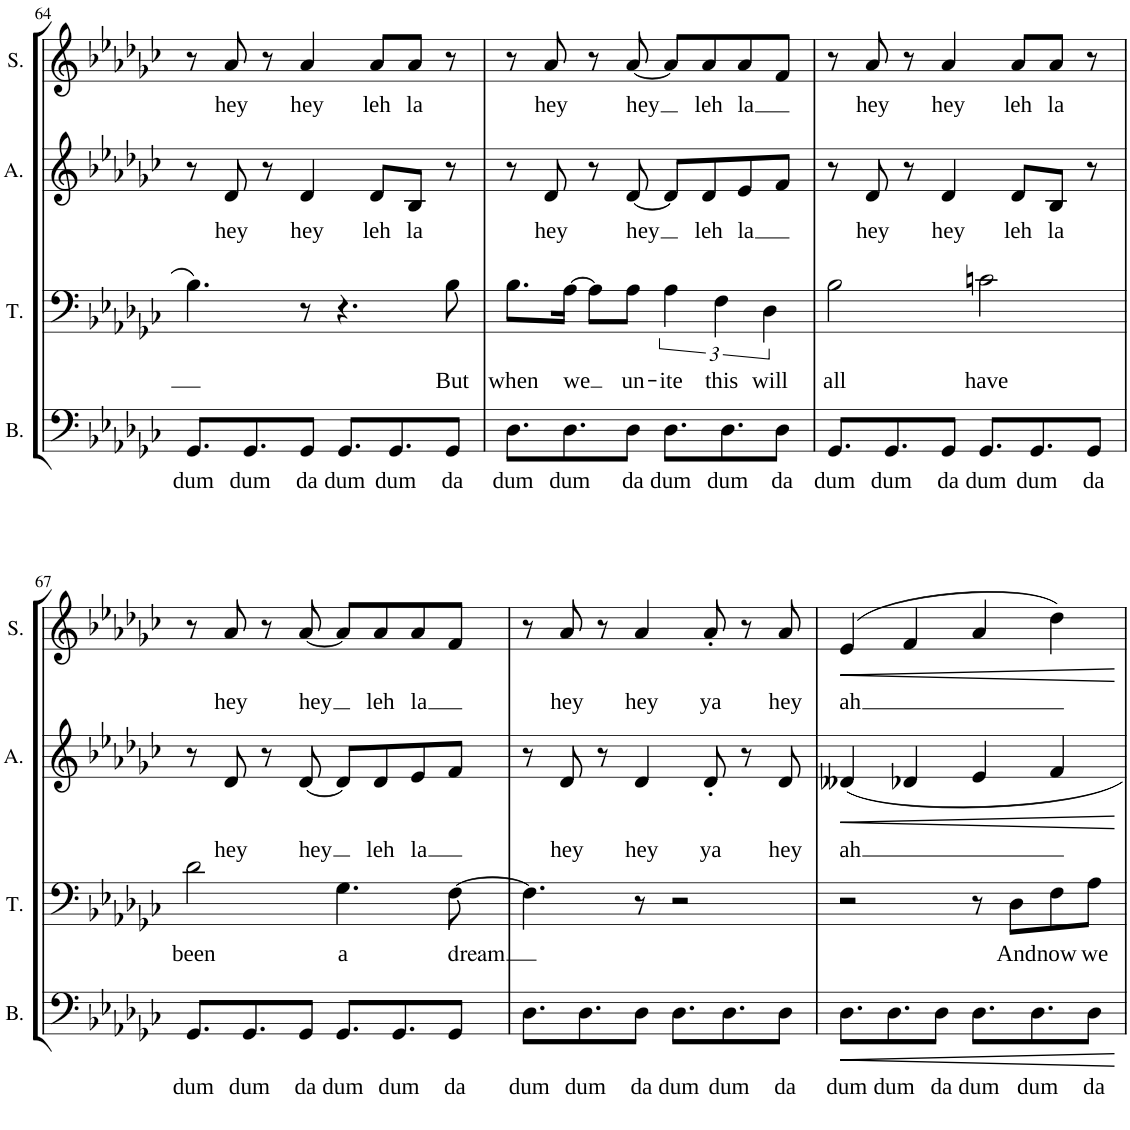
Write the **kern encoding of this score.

**kern	**text	**dynam	**kern	**text	**kern	**text	**dynam	**kern	**text	**dynam
*part4	*part4	*part4	*part3	*part3	*part2	*part2	*part2	*part1	*part1	*part1
*staff4	*staff4	*staff4	*staff3	*staff3	*staff2	*staff2	*staff2	*staff1	*staff1	*staff1
*I"Bass	*	*	*I"Tenor	*	*I"Alto	*	*	*I"Soprano	*	*
*I'B.	*	*	*I'T.	*	*I'A.	*	*	*I'S.	*	*
!!LO:PB:g=z
*clefF4	*	*	*clefF4	*	*clefG2	*	*	*clefG2	*	*
*k[b-e-a-d-g-c-]	*	*	*k[b-e-a-d-g-c-]	*	*k[b-e-a-d-g-c-]	*	*	*k[b-e-a-d-g-c-]	*	*
*M4/4	*	*	*M4/4	*	*M4/4	*	*	*M4/4	*	*
=64	=64	=64	=64	=64	=64	=64	=64	=64	=64	=64
!	!LO:LY:b	!	!	!	!	!	!	!	!	!
8.GG-/L	dum	.	4.B-\	.	8r	.	.	8r	.	.
!	!	!	!	!	!	!LO:LY:b	!	!	!LO:LY:b	!
.	.	.	.	.	8d-/	hey	.	8a-/	hey	.
!	!LO:LY:b	!	!	!	!	!	!	!	!	!
8.GG-/	dum	.	.	.	.	.	.	.	.	.
.	.	.	.	.	8r	.	.	8r	.	.
!	!LO:LY:b	!	!	!	!	!LO:LY:b	!	!	!LO:LY:b	!
8GG-/J	da	.	8r	.	4d-/	hey	.	4a-/	hey	.
!	!LO:LY:b	!	!	!	!	!	!	!	!	!
8.GG-/L	dum	.	4.r	.	.	.	.	.	.	.
!	!	!	!	!	!	!LO:LY:b	!	!	!LO:LY:b	!
.	.	.	.	.	8d-/L	leh	.	8a-/L	leh	.
!	!LO:LY:b	!	!	!	!	!	!	!	!	!
8.GG-/	dum	.	.	.	.	.	.	.	.	.
!	!	!	!	!	!	!LO:LY:b	!	!	!LO:LY:b	!
.	.	.	.	.	8B-/J	la	.	8a-/J	la	.
!	!LO:LY:b	!	!	!LO:LY:b	!	!	!	!	!	!
8GG-/J	da	.	8B-\	But	8r	.	.	8r	.	.
=65	=65	=65	=65	=65	=65	=65	=65	=65	=65	=65
!	!LO:LY:b	!	!	!LO:LY:b	!	!	!	!	!	!
8.D-\L	dum	.	8.B-\L	when	8r	.	.	8r	.	.
!	!	!	!	!	!	!LO:LY:b	!	!	!LO:LY:b	!
.	.	.	.	.	8d-/	hey	.	8a-/	hey	.
!	!LO:LY:b	!	!	!LO:LY:b	!	!	!	!	!	!
8.D-\	dum	.	[16A-\Jk	we	.	.	.	.	.	.
.	.	.	8A-\L]	.	8r	.	.	8r	.	.
!	!LO:LY:b	!	!	!LO:LY:b	!	!LO:LY:b	!	!	!LO:LY:b	!
8D-\J	da	.	8A-\J	un-	[8d-/	hey	.	[8a-/	hey	.
!	!LO:LY:b	!	!	!LO:LY:b	!	!	!	!	!	!
8.D-\L	dum	.	6A-\	-ite	8d-/L]	.	.	8a-/L]	.	.
!	!	!	!	!	!	!LO:LY:b	!	!	!LO:LY:b	!
.	.	.	.	.	8d-/	leh	.	8a-/	leh	.
!	!	!	!	!LO:LY:b	!	!	!	!	!	!
.	.	.	6F\	this	.	.	.	.	.	.
!	!LO:LY:b	!	!	!	!	!	!	!	!	!
8.D-\	dum	.	.	.	.	.	.	.	.	.
!	!	!	!	!	!	!LO:LY:b	!	!	!LO:LY:b	!
.	.	.	.	.	8e-/	la	.	8a-/	la	.
!	!	!	!	!LO:LY:b	!	!	!	!	!	!
.	.	.	6D-\	will	.	.	.	.	.	.
!	!LO:LY:b	!	!	!	!	!	!	!	!	!
8D-\J	da	.	.	.	8f/J	.	.	8f/J	.	.
=66	=66	=66	=66	=66	=66	=66	=66	=66	=66	=66
!	!LO:LY:b	!	!	!LO:LY:b	!	!	!	!	!	!
8.GG-/L	dum	.	2B-\	all	8r	.	.	8r	.	.
!	!	!	!	!	!	!LO:LY:b	!	!	!LO:LY:b	!
.	.	.	.	.	8d-/	hey	.	8a-/	hey	.
!	!LO:LY:b	!	!	!	!	!	!	!	!	!
8.GG-/	dum	.	.	.	.	.	.	.	.	.
.	.	.	.	.	8r	.	.	8r	.	.
!	!LO:LY:b	!	!	!	!	!LO:LY:b	!	!	!LO:LY:b	!
8GG-/J	da	.	.	.	4d-/	hey	.	4a-/	hey	.
!	!LO:LY:b	!	!	!LO:LY:b	!	!	!	!	!	!
8.GG-/L	dum	.	2cn\	have	.	.	.	.	.	.
!	!	!	!	!	!	!LO:LY:b	!	!	!LO:LY:b	!
.	.	.	.	.	8d-/L	leh	.	8a-/L	leh	.
!	!LO:LY:b	!	!	!	!	!	!	!	!	!
8.GG-/	dum	.	.	.	.	.	.	.	.	.
!	!	!	!	!	!	!LO:LY:b	!	!	!LO:LY:b	!
.	.	.	.	.	8B-/J	la	.	8a-/J	la	.
!	!LO:LY:b	!	!	!	!	!	!	!	!	!
8GG-/J	da	.	.	.	8r	.	.	8r	.	.
!!LO:LB:g=z
=67	=67	=67	=67	=67	=67	=67	=67	=67	=67	=67
!	!LO:LY:b	!	!	!LO:LY:b	!	!	!	!	!	!
8.GG-/L	dum	.	2d-\	been	8r	.	.	8r	.	.
!	!	!	!	!	!	!LO:LY:b	!	!	!LO:LY:b	!
.	.	.	.	.	8d-/	hey	.	8a-/	hey	.
!	!LO:LY:b	!	!	!	!	!	!	!	!	!
8.GG-/	dum	.	.	.	.	.	.	.	.	.
.	.	.	.	.	8r	.	.	8r	.	.
!	!LO:LY:b	!	!	!	!	!LO:LY:b	!	!	!LO:LY:b	!
8GG-/J	da	.	.	.	[8d-/	hey	.	[8a-/	hey	.
!	!LO:LY:b	!	!	!LO:LY:b	!	!	!	!	!	!
8.GG-/L	dum	.	4.G-\	a	8d-/L]	.	.	8a-/L]	.	.
!	!	!	!	!	!	!LO:LY:b	!	!	!LO:LY:b	!
.	.	.	.	.	8d-/	leh	.	8a-/	leh	.
!	!LO:LY:b	!	!	!	!	!	!	!	!	!
8.GG-/	dum	.	.	.	.	.	.	.	.	.
!	!	!	!	!	!	!LO:LY:b	!	!	!LO:LY:b	!
.	.	.	.	.	8e-/	la	.	8a-/	la	.
!	!LO:LY:b	!	!	!LO:LY:b	!	!	!	!	!	!
8GG-/J	da	.	[8F\	dream	8f/J	.	.	8f/J	.	.
=68	=68	=68	=68	=68	=68	=68	=68	=68	=68	=68
!	!LO:LY:b	!	!	!	!	!	!	!	!	!
8.D-\L	dum	.	4.F\]	.	8r	.	.	8r	.	.
!	!	!	!	!	!	!LO:LY:b	!	!	!LO:LY:b	!
.	.	.	.	.	8d-/	hey	.	8a-/	hey	.
!	!LO:LY:b	!	!	!	!	!	!	!	!	!
8.D-\	dum	.	.	.	.	.	.	.	.	.
.	.	.	.	.	8r	.	.	8r	.	.
!	!LO:LY:b	!	!	!	!	!LO:LY:b	!	!	!LO:LY:b	!
8D-\J	da	.	8r	.	4d-/	hey	.	4a-/	hey	.
!	!LO:LY:b	!	!	!	!	!	!	!	!	!
8.D-\L	dum	.	2r	.	.	.	.	.	.	.
!	!	!	!	!	!	!LO:LY:b	!	!	!LO:LY:b	!
.	.	.	.	.	8d-'/	ya	.	8a-'/	ya	.
!	!LO:LY:b	!	!	!	!	!	!	!	!	!
8.D-\	dum	.	.	.	.	.	.	.	.	.
.	.	.	.	.	8r	.	.	8r	.	.
!	!LO:LY:b	!	!	!	!	!LO:LY:b	!	!	!LO:LY:b	!
8D-\J	da	.	.	.	8d-/	hey	.	8a-/	hey	.
=69	=69	=69	=69	=69	=69	=69	=69	=69	=69	=69
!	!LO:LY:b	!LO:HP:b	!	!	!	!LO:LY:b	!LO:HP:b	!	!LO:LY:b	!LO:HP:b
8.D-\L	dum	<	2r	.	4d--X/	ah	<	(4e-/	ah	<
!	!LO:LY:b	!	!	!	!	!	!	!	!	!
8.D-\	dum	.	.	.	.	.	.	.	.	.
.	.	.	.	.	4d-X/	.	.	4f/	.	.
!	!LO:LY:b	!	!	!	!	!	!	!	!	!
8D-\J	da	.	.	.	.	.	.	.	.	.
!	!LO:LY:b	!	!	!	!	!	!	!	!	!
8.D-\L	dum	.	8r	.	4e-/	.	.	4a-/	.	.
!	!	!	!	!LO:LY:b	!	!	!	!	!	!
.	.	.	8D-\L	And	.	.	.	.	.	.
!	!LO:LY:b	!	!	!	!	!	!	!	!	!
8.D-\	dum	.	.	.	.	.	.	.	.	.
!	!	!	!	!LO:LY:b	!	!	!	!	!	!
.	.	.	8F\	now	4f/	.	.	4dd-\)	.	.
!	!LO:LY:b	!	!	!LO:LY:b	!	!	!	!	!	!
8D-\J	da	.	8A-\J	we	.	.	.	.	.	.
.	.	[	.	.	.	.	[	.	.	[
=	=	=	=	=	=	=	=	=	=	=
*-	*-	*-	*-	*-	*-	*-	*-	*-	*-	*-
